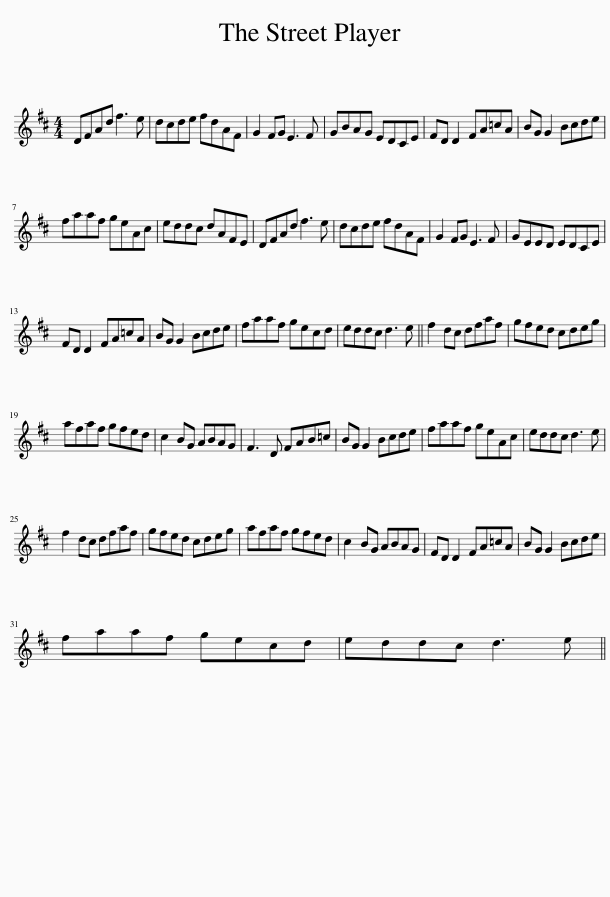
X:1
L:1/8
M:4/4
I:linebreak $
K:D
V:1 treble
V:1
 DFAd f3 e | dcde fdAF | G2 FG E3 F | GBAG EDCE | FD D2 FA=cA | %5
 BG G2 Bcde |$ faaf geAc | eddc dAFE | DFAd f3 e | dcde fdAF | %10
 G2 FG E3 F | GEED EDCE |$ FD D2 FA=cA | BG G2 Bcde | faaf gecd | %15
 eddc d3 e || f2 dc dfaf | gfed cdeg |$ afaf gfed | c2 BG ABAG | %20
 F3 D FAB=c | BG G2 Bcde | faaf geAc | eddc d3 e |$ f2 dc dfaf | %25
 gfed cdeg | afaf gfed | c2 BG ABAG | FD D2 FA=cA | BG G2 Bcde |$ %30
 faaf gecd | eddc d3 e || %32
